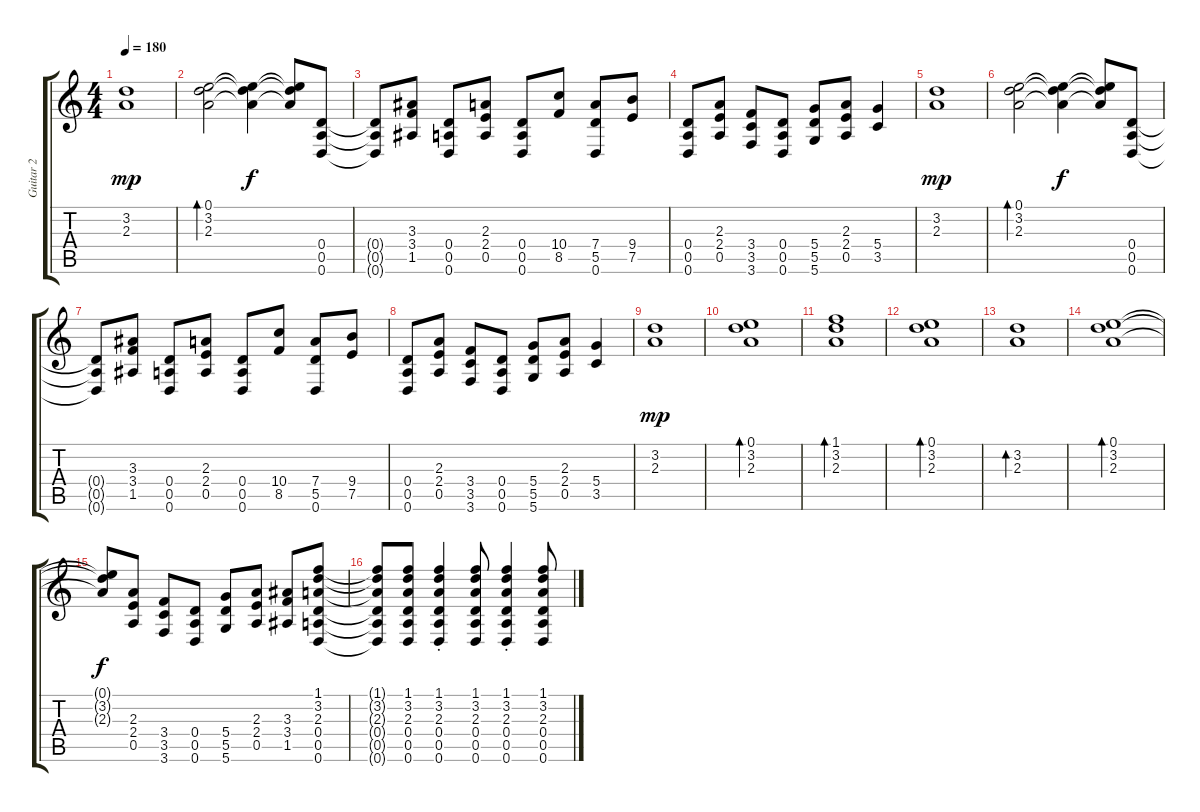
\track ("Guitar 2" "Guitar 2") {instrument distortionguitar}
\staff {score tabs}
\tuning (E4 B3 G3 D3 A2 D2) {hide}
\ts (4 4)
\tempo 180
\clef g2
\ks c
(3.2 2.3).1{dy mp} |
(0.1 3.2 2.3).2{bd 120} (0.1{t} 3.2{t} 2.3{t}).4{dy f} (0.1{t} 3.2{t} 2.3{t}).8 (0.4 0.5 0.6).8 |
(0.4{t} 0.5{t} 0.6{t}).8 (3.3 3.4 1.5).8 (0.4 0.5 0.6).8 (2.3 2.4 0.5).8 (0.4 0.5 0.6).8 (10.4 8.5).8 (7.4 5.5 0.6).8 (9.4 7.5).8 |
(0.4 0.5 0.6).8 (2.3 2.4 0.5).8 (3.4 3.5 3.6).8 (0.4 0.5 0.6).8 (5.4 5.5 5.6).8 (2.3 2.4 0.5).8 (5.4 3.5).4 |
(3.2 2.3).1{dy mp} |
(0.1 3.2 2.3).2{bd 120} (0.1{t} 3.2{t} 2.3{t}).4{dy f} (0.1{t} 3.2{t} 2.3{t}).8 (0.4 0.5 0.6).8 |
(0.4{t} 0.5{t} 0.6{t}).8 (3.3 3.4 1.5).8 (0.4 0.5 0.6).8 (2.3 2.4 0.5).8 (0.4 0.5 0.6).8 (10.4 8.5).8 (7.4 5.5 0.6).8 (9.4 7.5).8 |
(0.4 0.5 0.6).8 (2.3 2.4 0.5).8 (3.4 3.5 3.6).8 (0.4 0.5 0.6).8 (5.4 5.5 5.6).8 (2.3 2.4 0.5).8 (5.4 3.5).4 |
(3.2 2.3).1{dy mp} |
(0.1 3.2 2.3).1{bd 120} |
(1.1 3.2 2.3).1{bd 120} |
(0.1 3.2 2.3).1{bd 120} |
(3.2 2.3).1{bd 120} |
(0.1 3.2 2.3).1{bd 120} |
(0.1{t} 3.2{t} 2.3{t}).8{dy f} (2.3 2.4 0.5).8 (3.4 3.5 3.6).8 (0.4 0.5 0.6).8 (5.4 5.5 5.6).8 (2.3 2.4 0.5).8 (3.3 3.4 1.5).8 (1.1 3.2 2.3 0.4 0.5 0.6).8 |
(1.1{t} 3.2{t} 2.3{t} 0.4{t} 0.5{t} 0.6{t}).8 (1.1 3.2 2.3 0.4 0.5 0.6).8 (1.1{st} 3.2{st} 2.3{st} 0.4{st} 0.5{st} 0.6{st}).4 (1.1 3.2 2.3 0.4 0.5 0.6).8 (1.1{st} 3.2{st} 2.3{st} 0.4{st} 0.5{st} 0.6{st}).4 (1.1 3.2 2.3 0.4 0.5 0.6).8
